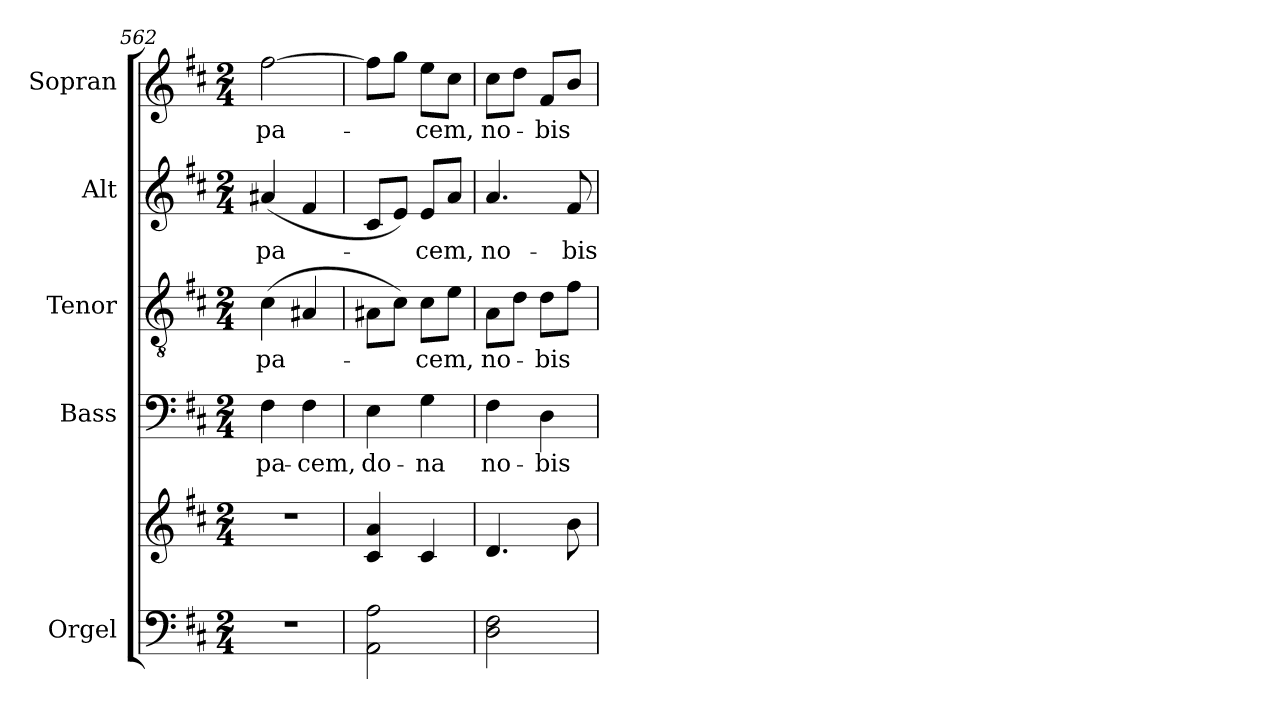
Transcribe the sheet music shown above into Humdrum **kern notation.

**kern	**kern	**kern	**text	**kern	**text	**kern	**text	**kern	**text
*part5	*part5	*part4	*part4	*part3	*part3	*part2	*part2	*part1	*part1
*staff6	*staff5	*staff4	*staff4	*staff3	*staff3	*staff2	*staff2	*staff1	*staff1
*I"Orgel	*	*I"Bass	*	*I"Tenor	*	*I"Alt	*	*I"Sopran	*
*I'Org.	*	*I'B.	*	*I'T.	*	*I'A.	*	*I'S.	*
*clefF4	*clefG2	*clefF4	*	*clefGv2	*	*clefG2	*	*clefG2	*
*k[f#c#]	*k[f#c#]	*k[f#c#]	*	*k[f#c#]	*	*k[f#c#]	*	*k[f#c#]	*
*D:	*D:	*D:	*	*D:	*	*D:	*	*D:	*
*M2/4	*M2/4	*M2/4	*	*M2/4	*	*M2/4	*	*M2/4	*
=562	=562	=562	=562	=562	=562	=562	=562	=562	=562
!	!	!	!LO:LY:b	!	!LO:LY:b	!	!LO:LY:b	!	!LO:LY:b
2r	2r	4F#\	pa-	(>4c#\	pa-	(<4a#X/	pa-	[2ff#\	pa-
!	!	!	!LO:LY:b	!	!	!	!	!	!
.	.	4F#\	-cem,	4A#X/	.	4f#/	.	.	.
=563	=563	=563	=563	=563	=563	=563	=563	=563	=563
!	!	!	!LO:LY:b	!	!	!	!	!	!
2AA\ 2A\	4c#/ 4a/	4E\	do-	8A#X\L	.	8c#/L	.	8ff#\L]	.
.	.	.	.	8c#\J)	.	8e/J)	.	8gg\J	.
!	!	!	!LO:LY:b	!	!LO:LY:b	!	!LO:LY:b	!	!LO:LY:b
.	4c#/	4G\	-na	8c#\L	-cem,	8e/L	-cem,	8ee\L	-cem,
.	.	.	.	8e\J	.	8a/J	.	8cc#\J	.
=564	=564	=564	=564	=564	=564	=564	=564	=564	=564
!	!	!	!LO:LY:b	!	!LO:LY:b	!	!LO:LY:b	!	!LO:LY:b
2D\ 2F#\	4.d/	4F#\	no-	8A\L	no-	4.a/	no-	8cc#\L	no-
.	.	.	.	8d\J	.	.	.	8dd\J	.
!	!	!	!LO:LY:b	!	!LO:LY:b	!	!	!	!LO:LY:b
.	.	4D\	-bis	8d\L	-bis	.	.	8f#/L	-bis
!	!	!	!	!	!	!	!LO:LY:b	!	!
.	8b\	.	.	8f#\J	.	8f#/	-bis	8b/J	.
=	=	=	=	=	=	=	=	=	=
*-	*-	*-	*-	*-	*-	*-	*-	*-	*-
